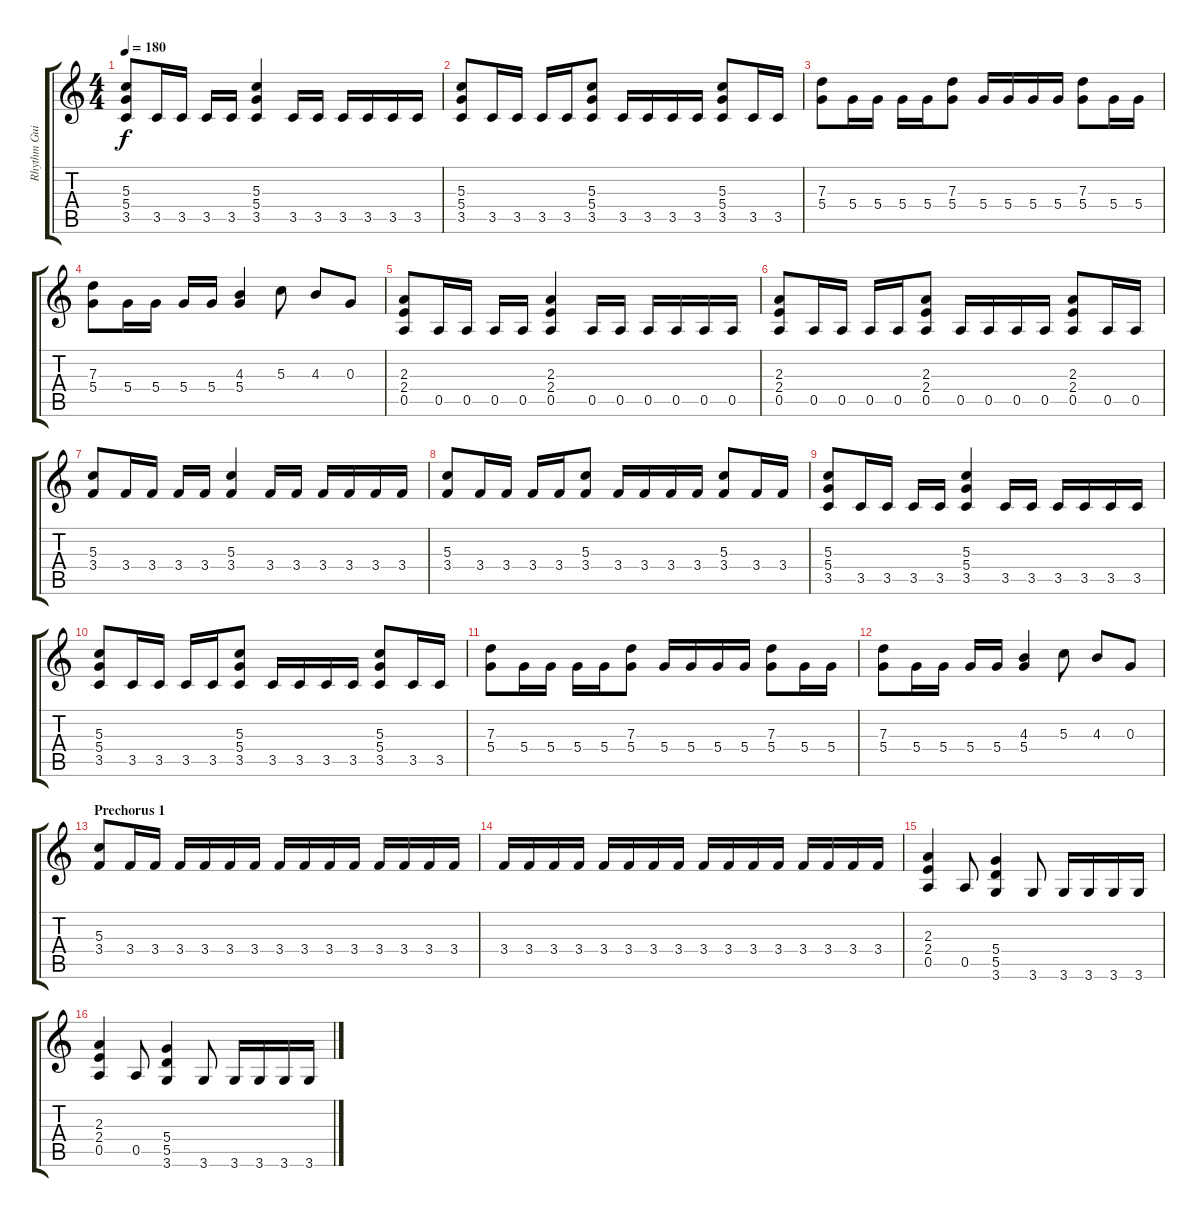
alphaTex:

\track ("Rhythm Guitar 1" "Rhythm Gui") {instrument distortionguitar}
\staff {score tabs}
\tuning (E4 B3 G3 D3 A2 E2) {hide}
\ts (4 4)
\tempo 180
\clef g2
\ks c
(5.3 5.4 3.5).8{dy f} 3.5.16 3.5.16 3.5.16 3.5.16 (5.3 5.4 3.5).4 3.5.16 3.5.16 3.5.16 3.5.16 3.5.16 3.5.16 |
(5.3 5.4 3.5).8 3.5.16 3.5.16 3.5.16 3.5.16 (5.3 5.4 3.5).8 3.5.16 3.5.16 3.5.16 3.5.16 (5.3 5.4 3.5).8 3.5.16 3.5.16 |
(7.3 5.4).8 5.4.16 5.4.16 5.4.16 5.4.16 (7.3 5.4).8 5.4.16 5.4.16 5.4.16 5.4.16 (7.3 5.4).8 5.4.16 5.4.16 |
(7.3 5.4).8 5.4.16 5.4.16 5.4.16 5.4.16 (4.3 5.4).4 5.3.8 4.3.8 0.3.8 |
(2.3 2.4 0.5).8 0.5.16 0.5.16 0.5.16 0.5.16 (2.3 2.4 0.5).4 0.5.16 0.5.16 0.5.16 0.5.16 0.5.16 0.5.16 |
(2.3 2.4 0.5).8 0.5.16 0.5.16 0.5.16 0.5.16 (2.3 2.4 0.5).8 0.5.16 0.5.16 0.5.16 0.5.16 (2.3 2.4 0.5).8 0.5.16 0.5.16 |
(5.3 3.4).8 3.4.16 3.4.16 3.4.16 3.4.16 (5.3 3.4).4 3.4.16 3.4.16 3.4.16 3.4.16 3.4.16 3.4.16 |
(5.3 3.4).8 3.4.16 3.4.16 3.4.16 3.4.16 (5.3 3.4).8 3.4.16 3.4.16 3.4.16 3.4.16 (5.3 3.4).8 3.4.16 3.4.16 |
(5.3 5.4 3.5).8 3.5.16 3.5.16 3.5.16 3.5.16 (5.3 5.4 3.5).4 3.5.16 3.5.16 3.5.16 3.5.16 3.5.16 3.5.16 |
(5.3 5.4 3.5).8 3.5.16 3.5.16 3.5.16 3.5.16 (5.3 5.4 3.5).8 3.5.16 3.5.16 3.5.16 3.5.16 (5.3 5.4 3.5).8 3.5.16 3.5.16 |
(7.3 5.4).8 5.4.16 5.4.16 5.4.16 5.4.16 (7.3 5.4).8 5.4.16 5.4.16 5.4.16 5.4.16 (7.3 5.4).8 5.4.16 5.4.16 |
(7.3 5.4).8 5.4.16 5.4.16 5.4.16 5.4.16 (4.3 5.4).4 5.3.8 4.3.8 0.3.8 |
\section ("" "Prechorus 1")
(5.3 3.4).8 3.4.16 3.4.16 3.4.16 3.4.16 3.4.16 3.4.16 3.4.16 3.4.16 3.4.16 3.4.16 3.4.16 3.4.16 3.4.16 3.4.16 |
3.4.16 3.4.16 3.4.16 3.4.16 3.4.16 3.4.16 3.4.16 3.4.16 3.4.16 3.4.16 3.4.16 3.4.16 3.4.16 3.4.16 3.4.16 3.4.16 |
(2.3 2.4 0.5).4 0.5.8 (5.4 5.5 3.6).4 3.6.8 3.6.16 3.6.16 3.6.16 3.6.16 |
(2.3 2.4 0.5).4 0.5.8 (5.4 5.5 3.6).4 3.6.8 3.6.16 3.6.16 3.6.16 3.6.16
